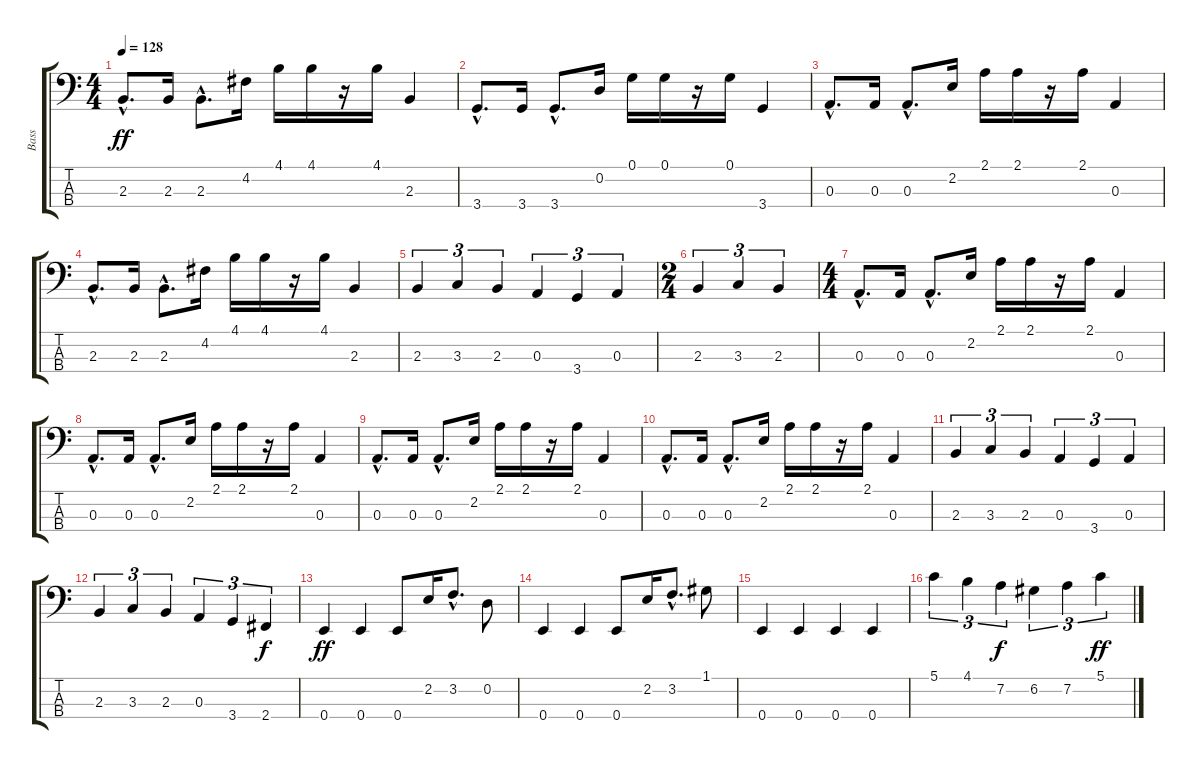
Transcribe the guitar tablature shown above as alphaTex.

\track ("Bass" "Bass") {instrument electricbassfinger}
\staff {score tabs}
\tuning (G2 D2 A1 E1) {hide}
\ts (4 4)
\tempo 128
\clef f4
\ks c
2.3{hac}.8{d dy ff} 2.3.16 2.3{hac}.8{d} 4.2.16 4.1.16 4.1.16 r.16 4.1.16 2.3.4 |
3.4{hac}.8{d} 3.4.16 3.4{hac}.8{d} 0.2.16 0.1.16 0.1.16 r.16 0.1.16 3.4.4 |
0.3{hac}.8{d} 0.3.16 0.3{hac}.8{d} 2.2.16 2.1.16 2.1.16 r.16 2.1.16 0.3.4 |
2.3{hac}.8{d} 2.3.16 2.3{hac}.8{d} 4.2.16 4.1.16 4.1.16 r.16 4.1.16 2.3.4 |
2.3.4{tu (3 2)} 3.3.4{tu (3 2)} 2.3.4{tu (3 2)} 0.3.4{tu (3 2)} 3.4.4{tu (3 2)} 0.3.4{tu (3 2)} |
\ts (2 4)
2.3.4{tu (3 2)} 3.3.4{tu (3 2)} 2.3.4{tu (3 2)} |
\ts (4 4)
0.3{hac}.8{d} 0.3.16 0.3{hac}.8{d} 2.2.16 2.1.16 2.1.16 r.16 2.1.16 0.3.4 |
0.3{hac}.8{d} 0.3.16 0.3{hac}.8{d} 2.2.16 2.1.16 2.1.16 r.16 2.1.16 0.3.4 |
0.3{hac}.8{d} 0.3.16 0.3{hac}.8{d} 2.2.16 2.1.16 2.1.16 r.16 2.1.16 0.3.4 |
0.3{hac}.8{d} 0.3.16 0.3{hac}.8{d} 2.2.16 2.1.16 2.1.16 r.16 2.1.16 0.3.4 |
2.3.4{tu (3 2)} 3.3.4{tu (3 2)} 2.3.4{tu (3 2)} 0.3.4{tu (3 2)} 3.4.4{tu (3 2)} 0.3.4{tu (3 2)} |
2.3.4{tu (3 2)} 3.3.4{tu (3 2)} 2.3.4{tu (3 2)} 0.3.4{tu (3 2)} 3.4.4{tu (3 2)} 2.4.4{tu (3 2) dy f} |
0.4.4{dy ff} 0.4.4 0.4.8 2.2.16 3.2{hac}.8{d} 0.2.8 |
0.4.4 0.4.4 0.4.8 2.2.16 3.2{hac}.8{d} 1.1.8 |
0.4.4 0.4.4 0.4.4 0.4.4 |
5.1.4{tu (3 2)} 4.1.4{tu (3 2)} 7.2.4{tu (3 2) dy f} 6.2.4{tu (3 2)} 7.2.4{tu (3 2)} 5.1.4{tu (3 2) dy ff}
